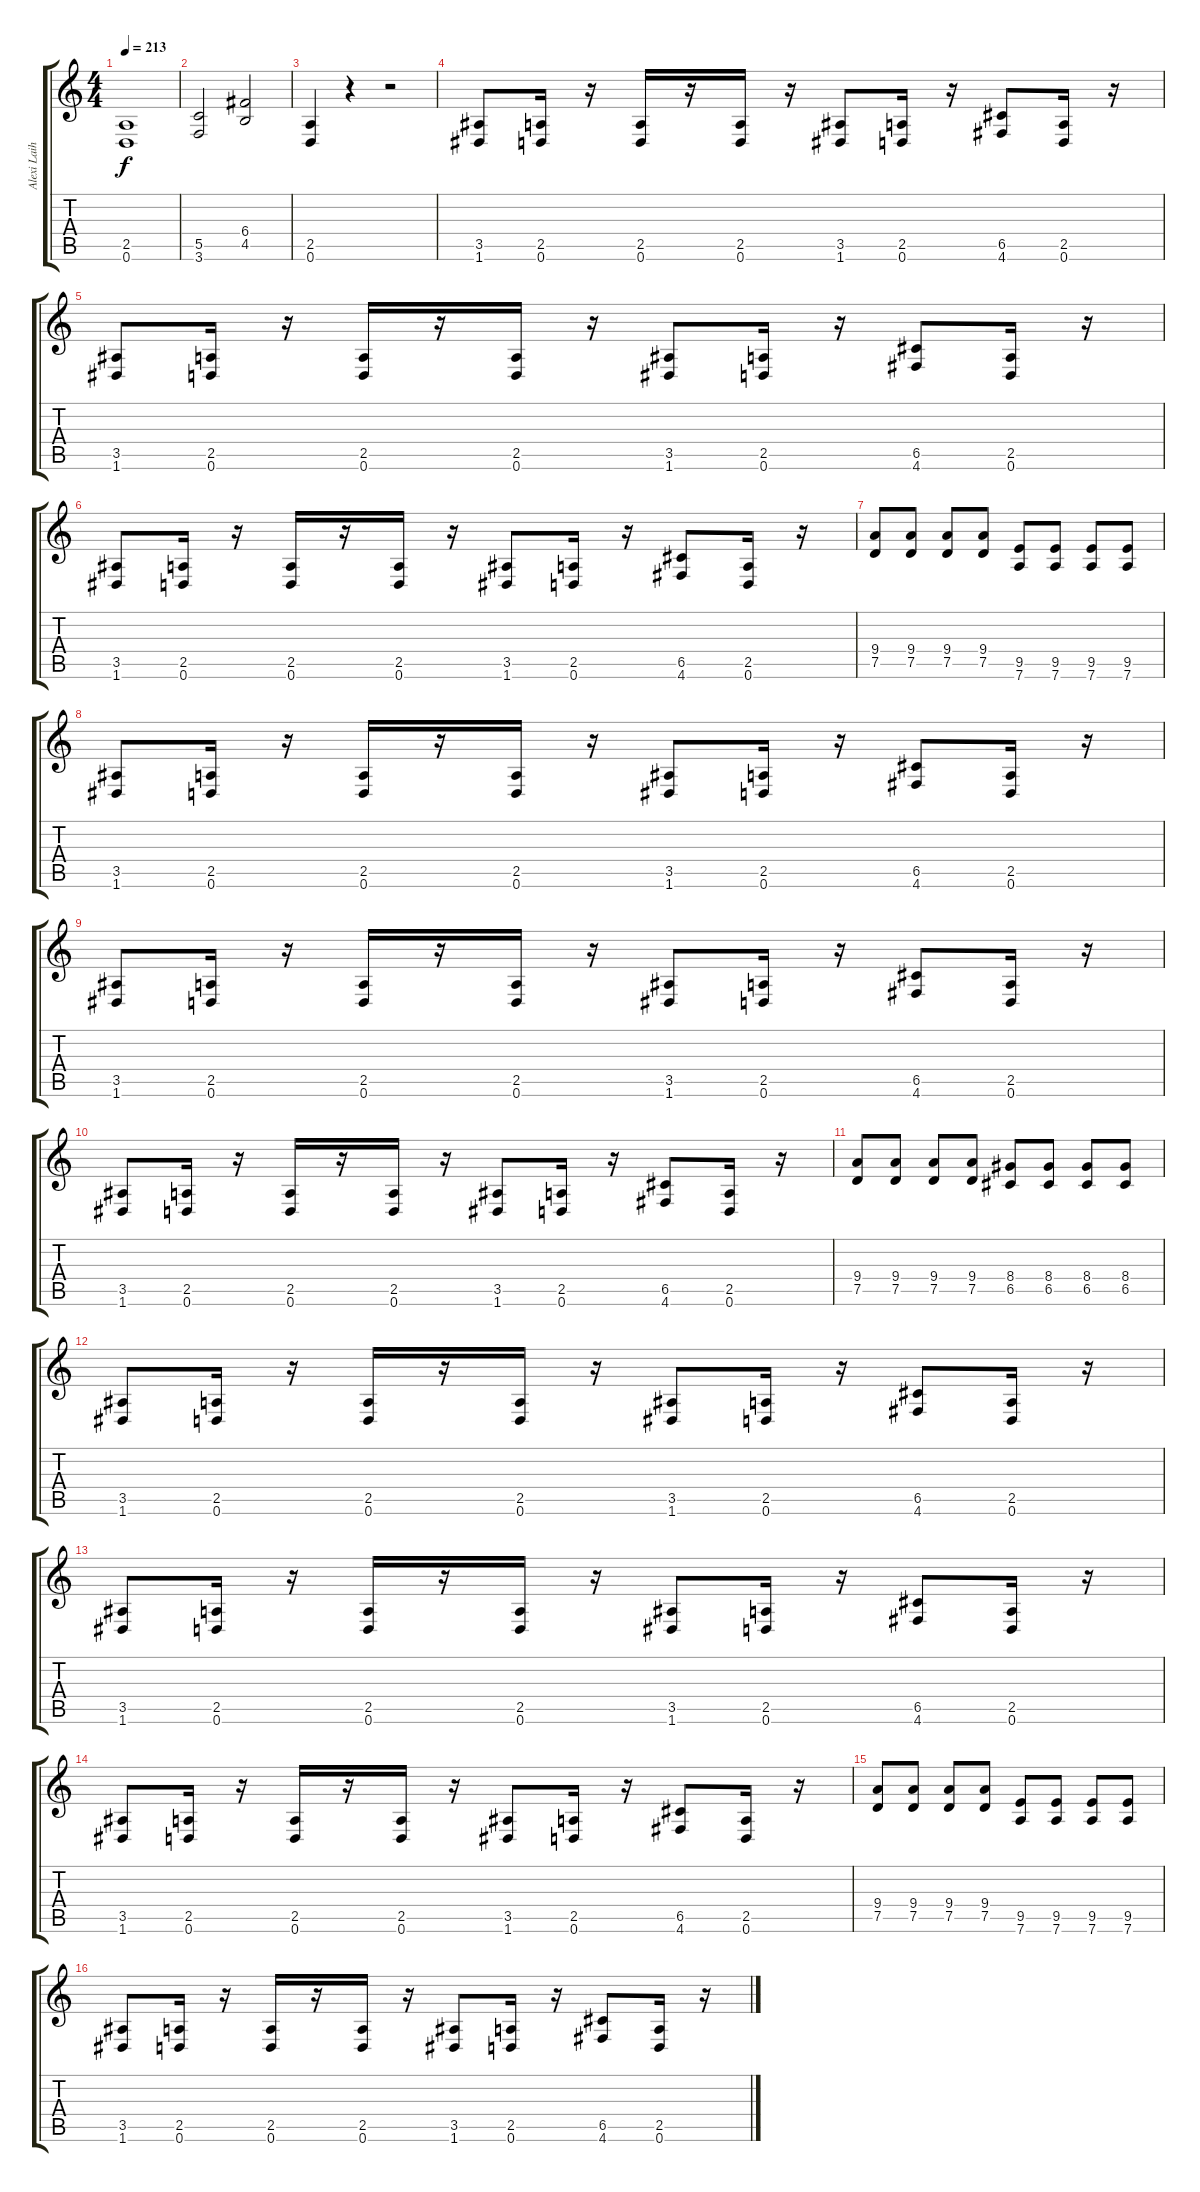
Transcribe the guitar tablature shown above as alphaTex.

\track ("Alexi Laiho" "Alexi Laih") {instrument distortionguitar}
\staff {score tabs}
\tuning (D4 A3 F3 C3 G2 D2) {hide}
\ts (4 4)
\tempo 213
\clef g2
\ks c
(2.5 0.6).1{dy f} |
(5.5 3.6).2 (6.4 4.5).2 |
(2.5 0.6).4 r.4 r.2 |
(3.5 1.6).8 (2.5 0.6).16 r.16 (2.5 0.6).16 r.16 (2.5 0.6).16 r.16 (3.5 1.6).8 (2.5 0.6).16 r.16 (6.5 4.6).8 (2.5 0.6).16 r.16 |
(3.5 1.6).8 (2.5 0.6).16 r.16 (2.5 0.6).16 r.16 (2.5 0.6).16 r.16 (3.5 1.6).8 (2.5 0.6).16 r.16 (6.5 4.6).8 (2.5 0.6).16 r.16 |
(3.5 1.6).8 (2.5 0.6).16 r.16 (2.5 0.6).16 r.16 (2.5 0.6).16 r.16 (3.5 1.6).8 (2.5 0.6).16 r.16 (6.5 4.6).8 (2.5 0.6).16 r.16 |
(9.4 7.5).8 (9.4 7.5).8 (9.4 7.5).8 (9.4 7.5).8 (9.5 7.6).8 (9.5 7.6).8 (9.5 7.6).8 (9.5 7.6).8 |
(3.5 1.6).8 (2.5 0.6).16 r.16 (2.5 0.6).16 r.16 (2.5 0.6).16 r.16 (3.5 1.6).8 (2.5 0.6).16 r.16 (6.5 4.6).8 (2.5 0.6).16 r.16 |
(3.5 1.6).8 (2.5 0.6).16 r.16 (2.5 0.6).16 r.16 (2.5 0.6).16 r.16 (3.5 1.6).8 (2.5 0.6).16 r.16 (6.5 4.6).8 (2.5 0.6).16 r.16 |
(3.5 1.6).8 (2.5 0.6).16 r.16 (2.5 0.6).16 r.16 (2.5 0.6).16 r.16 (3.5 1.6).8 (2.5 0.6).16 r.16 (6.5 4.6).8 (2.5 0.6).16 r.16 |
(9.4 7.5).8 (9.4 7.5).8 (9.4 7.5).8 (9.4 7.5).8 (8.4 6.5).8 (8.4 6.5).8 (8.4 6.5).8 (8.4 6.5).8 |
(3.5 1.6).8 (2.5 0.6).16 r.16 (2.5 0.6).16 r.16 (2.5 0.6).16 r.16 (3.5 1.6).8 (2.5 0.6).16 r.16 (6.5 4.6).8 (2.5 0.6).16 r.16 |
(3.5 1.6).8 (2.5 0.6).16 r.16 (2.5 0.6).16 r.16 (2.5 0.6).16 r.16 (3.5 1.6).8 (2.5 0.6).16 r.16 (6.5 4.6).8 (2.5 0.6).16 r.16 |
(3.5 1.6).8 (2.5 0.6).16 r.16 (2.5 0.6).16 r.16 (2.5 0.6).16 r.16 (3.5 1.6).8 (2.5 0.6).16 r.16 (6.5 4.6).8 (2.5 0.6).16 r.16 |
(9.4 7.5).8 (9.4 7.5).8 (9.4 7.5).8 (9.4 7.5).8 (9.5 7.6).8 (9.5 7.6).8 (9.5 7.6).8 (9.5 7.6).8 |
(3.5 1.6).8 (2.5 0.6).16 r.16 (2.5 0.6).16 r.16 (2.5 0.6).16 r.16 (3.5 1.6).8 (2.5 0.6).16 r.16 (6.5 4.6).8 (2.5 0.6).16 r.16
